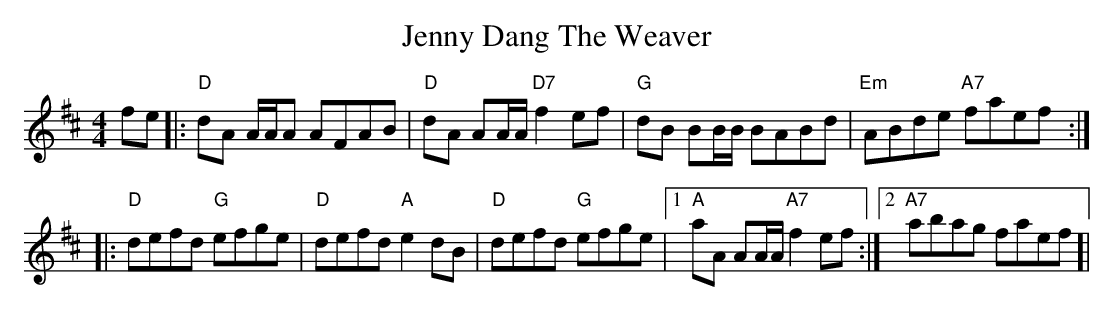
X:1
T: Jenny Dang The Weaver
M: 4/4
L: 1/8
K: Dmaj
fe|:"D" dA A/2A/2A AFAB | "D" dA AA/2A/2 "D7" f2ef | "G" dB BB/2B/2 BABd | "Em" ABde "A7" faef:|
|:"D" defd "G" efge | "D" defd "A"e2dB | "D" defd "G" efge |[1 "A" aA AA/2A/2 "A7" f2ef:|[2  "A7"abag faef]|
